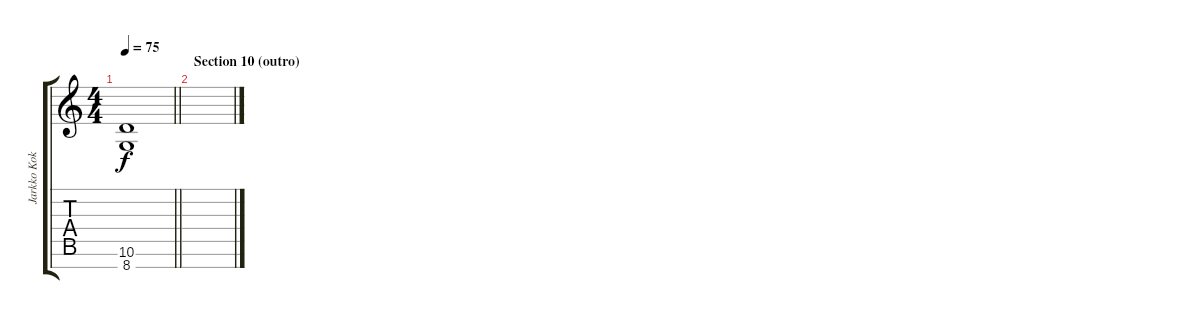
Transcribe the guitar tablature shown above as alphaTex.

\track ("Jarkko Kokko (guitar)" "Jarkko Kok") {instrument distortionguitar}
\staff {score tabs}
\tuning (E4 B3 G3 D3 A2 E2 B1) {hide}
\ts (4 4)
\tempo 75
\clef g2
\barLineRight lightlight
\ks aminor
(10.6 8.7).1{dy f} |
\section ("" "Section 10 (outro)")
